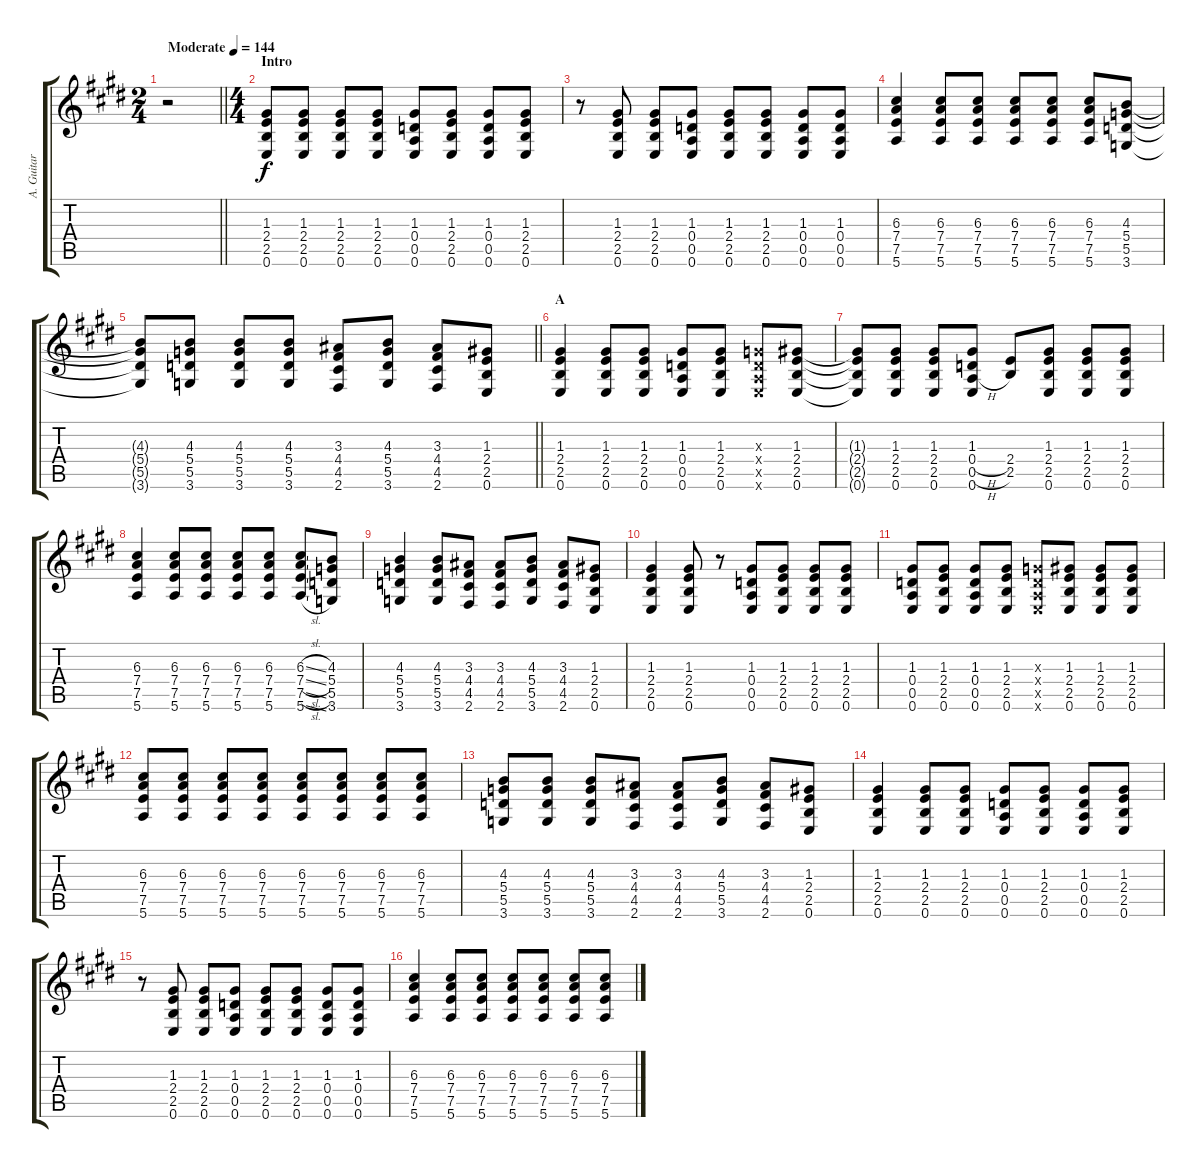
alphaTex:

\track ("A. Guitar I" "A. Guitar ") {instrument acousticguitarsteel}
\staff {score tabs}
\tuning (E4 B3 G3 D3 A2 E2) {hide}
\ts (2 4)
\tempo (144 "Moderate")
\clef g2
\barLineRight lightlight
\ks e
r.2{dy f instrument acousticguitarsteel} |
\ts (4 4)
\section ("" "Intro")
(1.3 2.4 2.5 0.6).8 (1.3 2.4 2.5 0.6).8 (1.3 2.4 2.5 0.6).8 (1.3 2.4 2.5 0.6).8 (1.3 0.4 0.5 0.6).8 (1.3 2.4 2.5 0.6).8 (1.3 0.4 0.5 0.6).8 (1.3 2.4 2.5 0.6).8 |
r.8 (1.3 2.4 2.5 0.6).8 (1.3 2.4 2.5 0.6).8 (1.3 0.4 0.5 0.6).8 (1.3 2.4 2.5 0.6).8 (1.3 2.4 2.5 0.6).8 (1.3 0.4 0.5 0.6).8 (1.3 0.4 0.5 0.6).8 |
(6.3 7.4 7.5 5.6).4 (6.3 7.4 7.5 5.6).8 (6.3 7.4 7.5 5.6).8 (6.3 7.4 7.5 5.6).8 (6.3 7.4 7.5 5.6).8 (6.3 7.4 7.5 5.6).8 (4.3 5.4 5.5 3.6).8 |
\barLineRight lightlight
(4.3{t} 5.4{t} 5.5{t} 3.6{t}).8 (4.3 5.4 5.5 3.6).8 (4.3 5.4 5.5 3.6).8 (4.3 5.4 5.5 3.6).8 (3.3 4.4 4.5 2.6).8 (4.3 5.4 5.5 3.6).8 (3.3 4.4 4.5 2.6).8 (1.3 2.4 2.5 0.6).8 |
\section ("" "A")
(1.3 2.4 2.5 0.6).4 (1.3 2.4 2.5 0.6).8 (1.3 2.4 2.5 0.6).8 (1.3 0.4 0.5 0.6).8 (1.3 2.4 2.5 0.6).8 (0.3{x} 0.4{x} 0.5{x} 0.6{x}).8 (1.3 2.4 2.5 0.6).8 |
(1.3{t} 2.4{t} 2.5{t} 0.6{t}).8 (1.3 2.4 2.5 0.6).8 (1.3 2.4 2.5 0.6).8 (1.3 0.4{h} 0.5{h} 0.6).8 (2.4 2.5).8 (1.3 2.4 2.5 0.6).8 (1.3 2.4 2.5 0.6).8 (1.3 2.4 2.5 0.6).8 |
(6.3 7.4 7.5 5.6).4 (6.3 7.4 7.5 5.6).8 (6.3 7.4 7.5 5.6).8 (6.3 7.4 7.5 5.6).8 (6.3 7.4 7.5 5.6).8 (6.3{sl} 7.4{sl} 7.5{sl} 5.6{sl}).8 (4.3 5.4 5.5 3.6).8 |
(4.3 5.4 5.5 3.6).4 (4.3 5.4 5.5 3.6).8 (3.3 4.4 4.5 2.6).8 (3.3 4.4 4.5 2.6).8 (4.3 5.4 5.5 3.6).8 (3.3 4.4 4.5 2.6).8 (1.3 2.4 2.5 0.6).8 |
(1.3 2.4 2.5 0.6).4 (1.3 2.4 2.5 0.6).8 r.8 (1.3 0.4 0.5 0.6).8 (1.3 2.4 2.5 0.6).8 (1.3 2.4 2.5 0.6).8 (1.3 2.4 2.5 0.6).8 |
(1.3 0.4 0.5 0.6).8 (1.3 2.4 2.5 0.6).8 (1.3 0.4 0.5 0.6).8 (1.3 2.4 2.5 0.6).8 (0.3{x} 0.4{x} 0.5{x} 0.6{x}).8 (1.3 2.4 2.5 0.6).8 (1.3 2.4 2.5 0.6).8 (1.3 2.4 2.5 0.6).8 |
(6.3 7.4 7.5 5.6).8 (6.3 7.4 7.5 5.6).8 (6.3 7.4 7.5 5.6).8 (6.3 7.4 7.5 5.6).8 (6.3 7.4 7.5 5.6).8 (6.3 7.4 7.5 5.6).8 (6.3 7.4 7.5 5.6).8 (6.3 7.4 7.5 5.6).8 |
(4.3 5.4 5.5 3.6).8 (4.3 5.4 5.5 3.6).8 (4.3 5.4 5.5 3.6).8 (3.3 4.4 4.5 2.6).8 (3.3 4.4 4.5 2.6).8 (4.3 5.4 5.5 3.6).8 (3.3 4.4 4.5 2.6).8 (1.3 2.4 2.5 0.6).8 |
(1.3 2.4 2.5 0.6).4 (1.3 2.4 2.5 0.6).8 (1.3 2.4 2.5 0.6).8 (1.3 0.4 0.5 0.6).8 (1.3 2.4 2.5 0.6).8 (1.3 0.4 0.5 0.6).8 (1.3 2.4 2.5 0.6).8 |
r.8 (1.3 2.4 2.5 0.6).8 (1.3 2.4 2.5 0.6).8 (1.3 0.4 0.5 0.6).8 (1.3 2.4 2.5 0.6).8 (1.3 2.4 2.5 0.6).8 (1.3 0.4 0.5 0.6).8 (1.3 0.4 0.5 0.6).8 |
(6.3 7.4 7.5 5.6).4 (6.3 7.4 7.5 5.6).8 (6.3 7.4 7.5 5.6).8 (6.3 7.4 7.5 5.6).8 (6.3 7.4 7.5 5.6).8 (6.3 7.4 7.5 5.6).8 (6.3 7.4 7.5 5.6).8
